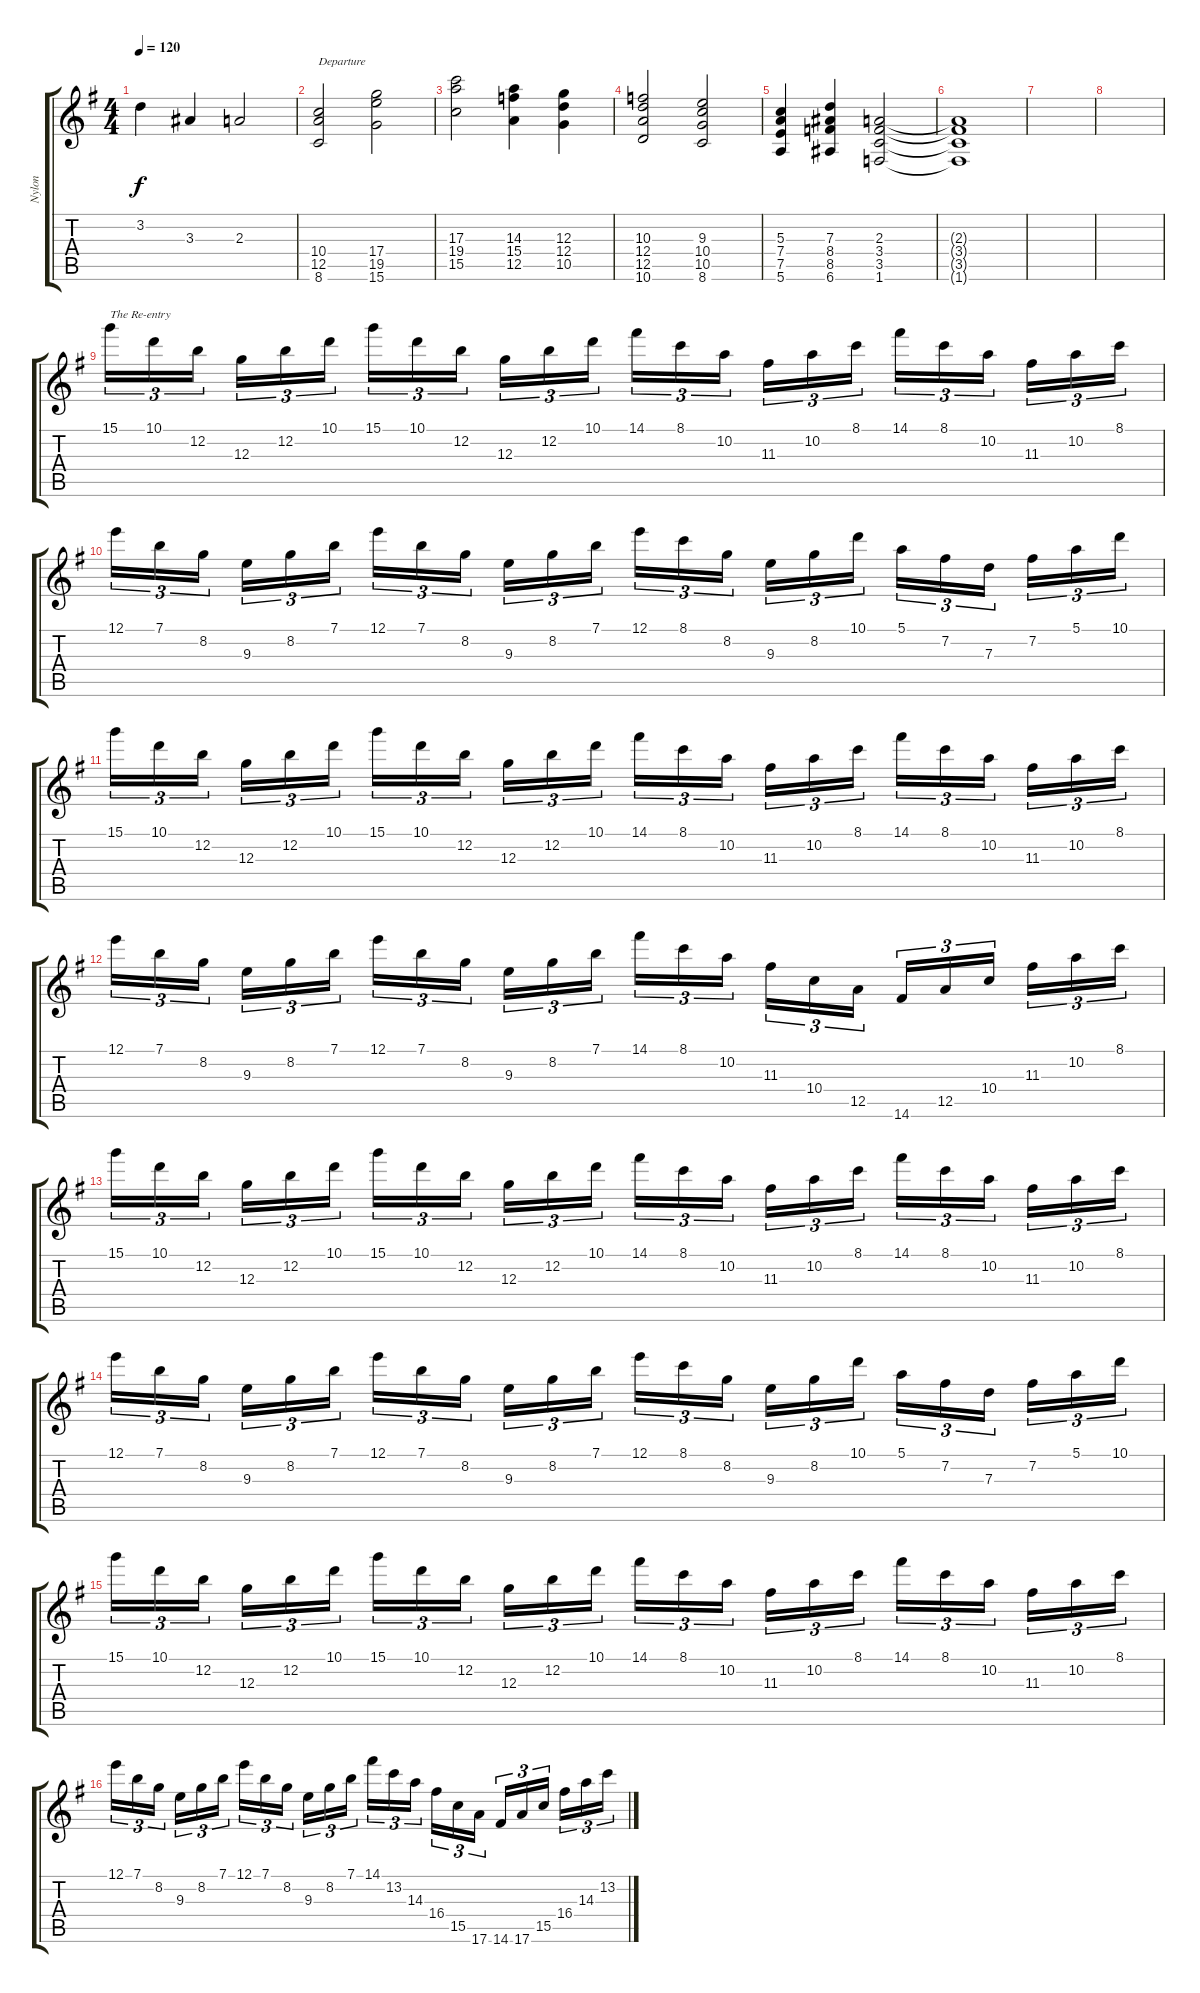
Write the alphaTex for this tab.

\track ("Nylon" "Nylon") {instrument acousticguitarnylon}
\staff {score tabs}
\tuning (E4 B3 G3 D3 A2 E2) {hide}
\ts (4 4)
\tempo 120
\clef g2
\ks g
3.2.4{dy f} 3.3.4 2.3.2 |
(10.4 12.5 8.6).2{txt "Departure"} (17.4 19.5 15.6).2 |
(17.3 19.4 15.5).2 (14.3 15.4 12.5).4 (12.3 12.4 10.5).4 |
(10.3 12.4 12.5 10.6).2 (9.3 10.4 10.5 8.6).2 |
(5.3 7.4 7.5 5.6).4 (7.3 8.4 8.5 6.6).4 (2.3 3.4 3.5 1.6).2 |
(2.3{t} 3.4{t} 3.5{t} 1.6{t}).1 |
|
|
15.1.16{tu (3 2) txt "The Re-entry"} 10.1.16{tu (3 2)} 12.2.16{tu (3 2) beam splitsecondary} 12.3.16{tu (3 2)} 12.2.16{tu (3 2)} 10.1.16{tu (3 2)} 15.1.16{tu (3 2)} 10.1.16{tu (3 2)} 12.2.16{tu (3 2) beam splitsecondary} 12.3.16{tu (3 2)} 12.2.16{tu (3 2)} 10.1.16{tu (3 2)} 14.1.16{tu (3 2)} 8.1.16{tu (3 2)} 10.2.16{tu (3 2) beam splitsecondary} 11.3.16{tu (3 2)} 10.2.16{tu (3 2)} 8.1.16{tu (3 2)} 14.1.16{tu (3 2)} 8.1.16{tu (3 2)} 10.2.16{tu (3 2) beam splitsecondary} 11.3.16{tu (3 2)} 10.2.16{tu (3 2)} 8.1.16{tu (3 2)} |
12.1.16{tu (3 2)} 7.1.16{tu (3 2)} 8.2.16{tu (3 2) beam splitsecondary} 9.3.16{tu (3 2)} 8.2.16{tu (3 2)} 7.1.16{tu (3 2)} 12.1.16{tu (3 2)} 7.1.16{tu (3 2)} 8.2.16{tu (3 2) beam splitsecondary} 9.3.16{tu (3 2)} 8.2.16{tu (3 2)} 7.1.16{tu (3 2)} 12.1.16{tu (3 2)} 8.1.16{tu (3 2)} 8.2.16{tu (3 2) beam splitsecondary} 9.3.16{tu (3 2)} 8.2.16{tu (3 2)} 10.1.16{tu (3 2)} 5.1.16{tu (3 2)} 7.2.16{tu (3 2)} 7.3.16{tu (3 2) beam splitsecondary} 7.2.16{tu (3 2)} 5.1.16{tu (3 2)} 10.1.16{tu (3 2)} |
15.1.16{tu (3 2)} 10.1.16{tu (3 2)} 12.2.16{tu (3 2) beam splitsecondary} 12.3.16{tu (3 2)} 12.2.16{tu (3 2)} 10.1.16{tu (3 2)} 15.1.16{tu (3 2)} 10.1.16{tu (3 2)} 12.2.16{tu (3 2) beam splitsecondary} 12.3.16{tu (3 2)} 12.2.16{tu (3 2)} 10.1.16{tu (3 2)} 14.1.16{tu (3 2)} 8.1.16{tu (3 2)} 10.2.16{tu (3 2) beam splitsecondary} 11.3.16{tu (3 2)} 10.2.16{tu (3 2)} 8.1.16{tu (3 2)} 14.1.16{tu (3 2)} 8.1.16{tu (3 2)} 10.2.16{tu (3 2) beam splitsecondary} 11.3.16{tu (3 2)} 10.2.16{tu (3 2)} 8.1.16{tu (3 2)} |
12.1.16{tu (3 2)} 7.1.16{tu (3 2)} 8.2.16{tu (3 2) beam splitsecondary} 9.3.16{tu (3 2)} 8.2.16{tu (3 2)} 7.1.16{tu (3 2)} 12.1.16{tu (3 2)} 7.1.16{tu (3 2)} 8.2.16{tu (3 2) beam splitsecondary} 9.3.16{tu (3 2)} 8.2.16{tu (3 2)} 7.1.16{tu (3 2)} 14.1.16{tu (3 2)} 8.1.16{tu (3 2)} 10.2.16{tu (3 2) beam splitsecondary} 11.3.16{tu (3 2)} 10.4.16{tu (3 2)} 12.5.16{tu (3 2)} 14.6.16{tu (3 2)} 12.5.16{tu (3 2)} 10.4.16{tu (3 2) beam splitsecondary} 11.3.16{tu (3 2)} 10.2.16{tu (3 2)} 8.1.16{tu (3 2)} |
15.1.16{tu (3 2)} 10.1.16{tu (3 2)} 12.2.16{tu (3 2) beam splitsecondary} 12.3.16{tu (3 2)} 12.2.16{tu (3 2)} 10.1.16{tu (3 2)} 15.1.16{tu (3 2)} 10.1.16{tu (3 2)} 12.2.16{tu (3 2) beam splitsecondary} 12.3.16{tu (3 2)} 12.2.16{tu (3 2)} 10.1.16{tu (3 2)} 14.1.16{tu (3 2)} 8.1.16{tu (3 2)} 10.2.16{tu (3 2) beam splitsecondary} 11.3.16{tu (3 2)} 10.2.16{tu (3 2)} 8.1.16{tu (3 2)} 14.1.16{tu (3 2)} 8.1.16{tu (3 2)} 10.2.16{tu (3 2) beam splitsecondary} 11.3.16{tu (3 2)} 10.2.16{tu (3 2)} 8.1.16{tu (3 2)} |
12.1.16{tu (3 2)} 7.1.16{tu (3 2)} 8.2.16{tu (3 2) beam splitsecondary} 9.3.16{tu (3 2)} 8.2.16{tu (3 2)} 7.1.16{tu (3 2)} 12.1.16{tu (3 2)} 7.1.16{tu (3 2)} 8.2.16{tu (3 2) beam splitsecondary} 9.3.16{tu (3 2)} 8.2.16{tu (3 2)} 7.1.16{tu (3 2)} 12.1.16{tu (3 2)} 8.1.16{tu (3 2)} 8.2.16{tu (3 2) beam splitsecondary} 9.3.16{tu (3 2)} 8.2.16{tu (3 2)} 10.1.16{tu (3 2)} 5.1.16{tu (3 2)} 7.2.16{tu (3 2)} 7.3.16{tu (3 2) beam splitsecondary} 7.2.16{tu (3 2)} 5.1.16{tu (3 2)} 10.1.16{tu (3 2)} |
15.1.16{tu (3 2)} 10.1.16{tu (3 2)} 12.2.16{tu (3 2) beam splitsecondary} 12.3.16{tu (3 2)} 12.2.16{tu (3 2)} 10.1.16{tu (3 2)} 15.1.16{tu (3 2)} 10.1.16{tu (3 2)} 12.2.16{tu (3 2) beam splitsecondary} 12.3.16{tu (3 2)} 12.2.16{tu (3 2)} 10.1.16{tu (3 2)} 14.1.16{tu (3 2)} 8.1.16{tu (3 2)} 10.2.16{tu (3 2) beam splitsecondary} 11.3.16{tu (3 2)} 10.2.16{tu (3 2)} 8.1.16{tu (3 2)} 14.1.16{tu (3 2)} 8.1.16{tu (3 2)} 10.2.16{tu (3 2) beam splitsecondary} 11.3.16{tu (3 2)} 10.2.16{tu (3 2)} 8.1.16{tu (3 2)} |
12.1.16{tu (3 2)} 7.1.16{tu (3 2)} 8.2.16{tu (3 2) beam splitsecondary} 9.3.16{tu (3 2)} 8.2.16{tu (3 2)} 7.1.16{tu (3 2)} 12.1.16{tu (3 2)} 7.1.16{tu (3 2)} 8.2.16{tu (3 2) beam splitsecondary} 9.3.16{tu (3 2)} 8.2.16{tu (3 2)} 7.1.16{tu (3 2)} 14.1.16{tu (3 2)} 13.2.16{tu (3 2)} 14.3.16{tu (3 2) beam splitsecondary} 16.4.16{tu (3 2)} 15.5.16{tu (3 2)} 17.6.16{tu (3 2)} 14.6.16{tu (3 2)} 17.6.16{tu (3 2)} 15.5.16{tu (3 2) beam splitsecondary} 16.4.16{tu (3 2)} 14.3.16{tu (3 2)} 13.2.16{tu (3 2)}
